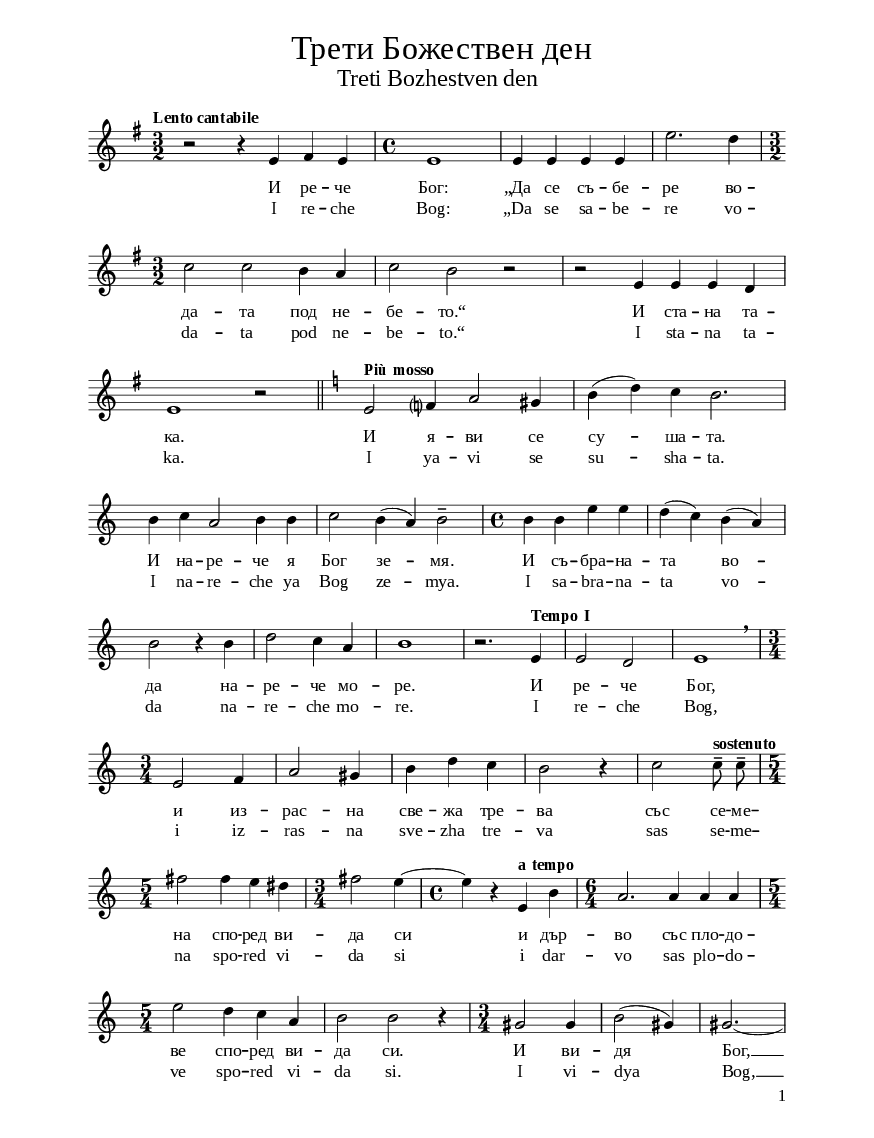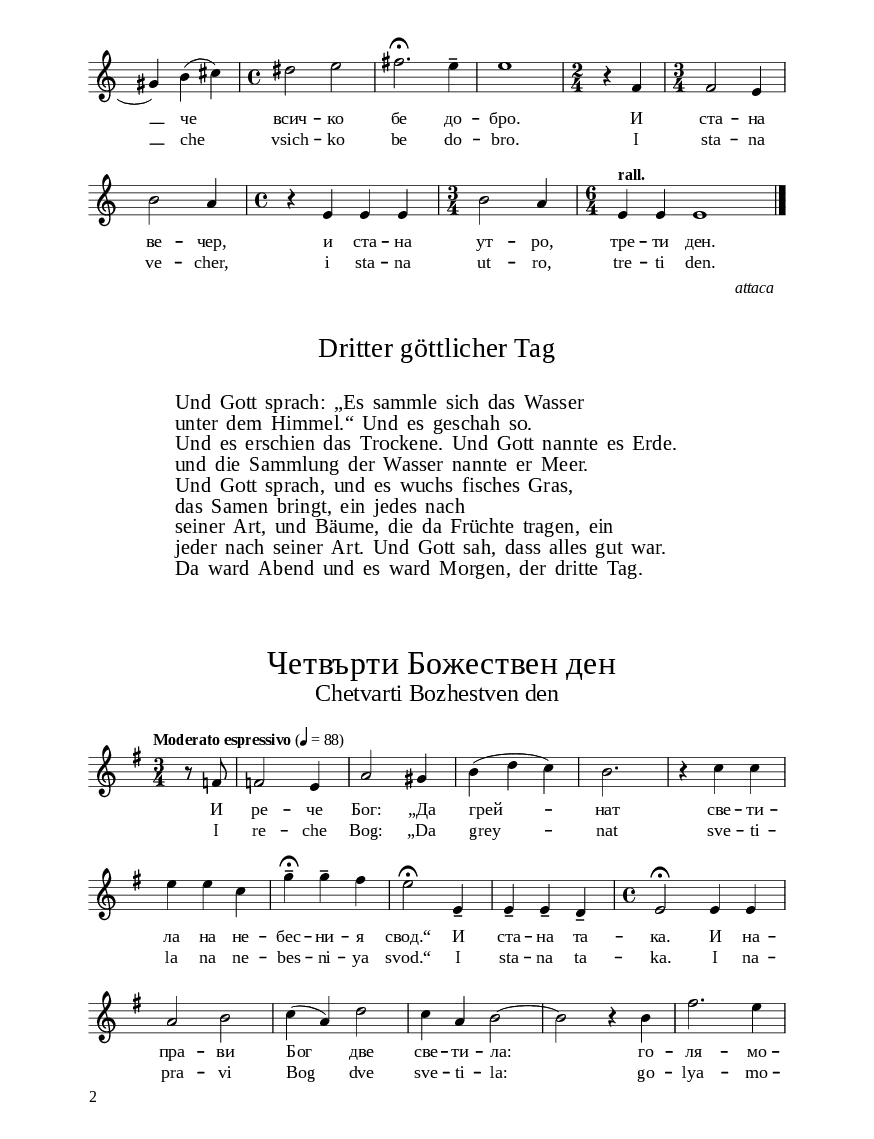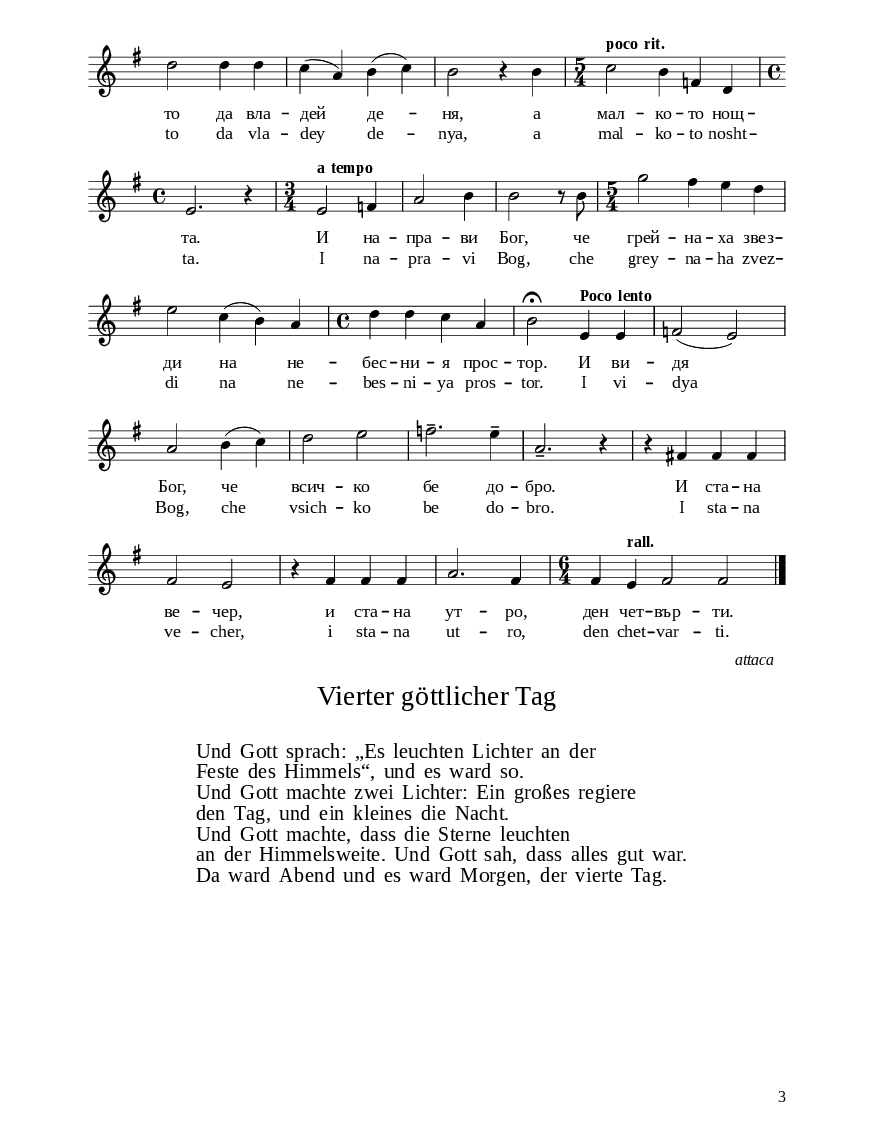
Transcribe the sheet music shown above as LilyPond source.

\version "2.24.0"

% include paper part and global functions
\include "include/globals.ily"

\bookpart {
  \include "include/bookpart-paper.ily"
  \score {
    \include "include/score-layout.ily"

    \new Voice \absolute {
      \clef treble
      \key g \major
      \time 3/2
      \tempo "Lento cantabile"
      \autoBeamOff
      r2 r4  e'4  fis'4
      e'4 | % 2
      \time 4/4  | % 2
      e'1 | % 3
      e'4  e'4  e'4  e'4 | % 4
      e''2. d''4 \break  | % 5
      \time 3/2   | % 5
      c''2 c''2 b'4  a'4 | % 6
      c''2 b'2 r2 | % 7
      r2  e'4  e'4  e'4  d'4 \break | % 8
      e'1 r2 \bar "||"
      \key c \major | % 9
      e'2 ^\markup{ \bold {Più mosso} }  f'?4  a'2
      gis'4 | \barNumberCheck #10
      b'4 ( d''4 ) c''4 b'2. \break | % 11
      b'4 c''4  a'2 b'4 b'4
      | % 12
      c''2 b'4 (  a'4 ) b'2 -- | % 13
      \time 4/4  | % 13
      b'4 b'4 e''4 e''4 | % 14
      d''4 ( c''4 ) b'4 (  a'4 )
      \break | % 15
      b'2 r4 b'4 | % 16
      d''2 c''4  a'4 | % 17
      b'1 | % 18
      r2.  e'4 ^\markup{ \bold {Tempo I} } | % 19
      e'2  d'2 | \barNumberCheck #20
      e'1 \breathe  \break | % 21
      \time 3/4  | % 21
      e'2  f'4  | % 22
      a'2  gis'4 | % 23
      b'4 d''4 c''4 | % 24
      b'2 r4 | % 25
      c''2 c''8 --  ^\markup{ \bold {sostenuto} }
      c''8 -- \break | % 26
      \time 5/4  | % 26
      fis''2 fis''4 e''4 dis''4 | % 27
      \time 3/4  | % 27
      fis''2 e''4 ~ | % 28
      \time 4/4  | % 28
      e''4 r4  e'4 ^\markup{ \bold {a tempo} }
      b'4 | % 29
      \time 6/4  | % 29
      a'2.  a'4  a'4  a'4 \break |
      \time 5/4  |
      e''2 d''4 c''4  a'4  | % 31
      b'2 b'2 r4 | % 32
      \time 3/4  | % 32
      gis'2  gis'4 | % 33
      b'2 (  gis'4 ) | % 34
      gis'2. ~ \break | % 35
      gis'4 b'4 ( cis''4 ) | % 36
      \time 4/4  | % 36
      dis''2 e''2  | % 37
      fis''2. ^\fermata e''4 -- | % 38
      e''1 | % 39
      \time 2/4  | % 39
      r4  f'4 |
      \time 3/4  |
      f'2  e'4 \break | % 41
      b'2  a'4 | % 42
      \time 4/4  | % 42
      r4  e'4  e'4  e'4 | % 43
      \time 3/4  | % 43
      b'2  a'4 | % 44
      \time 6/4  | % 44
      e'4 ^\markup{ \bold {rall.} }  e'4 e'1
      \bar "|."
    }

    \addlyrics {
      И
      ре -- че Бог: „Да се съ -- бе --
      ре во -- да -- та под не -- бе --
      то.“ И ста -- на та -- ка. И я --
      ви се су -- ша -- та. И на --
      ре -- че я Бог зе -- мя. И съ
      -- бра -- на -- та  во -- да на
      -- ре -- че мо -- ре. И ре -- че
      Бог, и из -- рас -- на све -- жа
      тре -- ва със се -- ме -- на спо --
      ред ви -- да си  и дър -- во
      със пло -- до -- ве спо -- ред ви --
      да си. И ви -- дя  Бог, __ че
      всич -- ко бе до -- бро. И ста
      -- на ве -- чер, и ста -- на ут --
      ро, тре -- ти ден.}
      \addlyrics {
        I
        re -- che Bog: „Da se sa -- be --
        re vo -- da -- ta pod ne -- be --
        to.“ I sta -- na ta -- ka. I ya --
        vi se su -- sha -- ta. I na --
        re -- che ya Bog ze -- mya. I sa
        -- bra -- na -- ta  vo -- da na
        -- re -- che mo -- re. I re -- che
        Bog, i iz -- ras -- na sve -- zha
        tre -- va sas se -- me -- na spo --
        red vi -- da si  i dar -- vo
        sas plo -- do -- ve spo -- red vi --
        da si. I vi -- dya  Bog, __ che
        vsich -- ko be do -- bro. I sta
        -- na ve -- cher, i sta -- na ut --
        ro, tre -- ti den.}

        \header {
          title = \titleFunc " Трети Божествен ден" "Treti Bozhestven den"
        }

        \midi{}

      } % score

      \markup \raise #2.8 \override #'(baseline-skip . 2) {
        \column {
          \fill-line \italic { "" "" \concat {"attaca" "   " }}
        }
      }

      \markup \empty-one

      % include foreign translation(s) of the song
      \version "2.24.1"

\markup \fill-line { \fontsize #deTitleFontSize "Dritter göttlicher Tag" }
\markup \null
\markup \null
\markup \fontsize #deCoupletFontSize {
  \hspace #7
  \override #`(baseline-skip . ,deCoupletBaselineSkip)

  \column {
    \line { " " }


    \line { " "Und Gott sprach: „Es sammle sich das Wasser}
    \line { " "unter dem Himmel.“ Und es geschah so.}
    \line { " "Und es erschien das Trockene. Und Gott nannte es Erde.} 
    \line { " " und die Sammlung der Wasser nannte er Meer.}
    \line { " "Und Gott sprach, und es wuchs fisches Gras,}
    \line { " "das Samen bringt, ein jedes nach}
    \line { " "seiner Art, und Bäume, die da Früchte tragen, ein}
    \line { " "jeder nach seiner Art. Und Gott sah, dass alles gut war.}
    \line { " " Da ward Abend und es ward Morgen, der dritte Tag.}


  }
}



       \markup \empty-three


       \include "include/bookpart-paper.ily"
  \score {
    \include "include/score-layout.ily"

    \new Voice \absolute {
      \clef treble
      \key g \major
      \time 3/4
      \tempoFunc "Moderato espressivo" 4 "88"
      \autoBeamOff
      \partial 4
      r8  f'8  | % 2
      f'2  e'4 | % 3
      a'2  gis'4 | % 4
      b'4 ( d''4 c''4 ) | % 5
      b'2. | % 6
      r4 c''4 c''4 \break  | % 7
      e''4 e''4 c''4 | % 8
      g''4 ^\fermata -- g''4 -- fis''4
      | % 9
      e''2 ^\fermata  e'4 -- |
      e'4 --  e'4 --  d'4 -- | % 11
      \time 4/4  | % 11
      e'2 ^\fermata  e'4  e'4 \break | % 12
      a'2 b'2 | % 13
      c''4 (  a'4 ) d''2 | % 14
      c''4  a'4 b'2 ~ | % 15
      b'2 r4 b'4 | % 16
      fis''2. e''4 \break  | % 17
      d''2 d''4 d''4 | % 18
      c''4 (  a'4 ) b'4 ( c''4 ) | % 19
      b'2 r4 b'4 |
      \time 5/4  |
      c''2 ^\markup{ \bold {poco rit.} } b'4
      f'4  d'4 \break | % 21
      \time 4/4  | % 21
      e'2. r4 | % 22
      \time 3/4  | % 22
      e'2 ^\markup{ \bold {a tempo} }  f'4 | % 23
      a'2 b'4 | % 24
      b'2 r8 b'8 | % 25
      \time 5/4  | % 25
      g''2 fis''4 e''4 d''4 \break  | % 26
      e''2 c''4 ( b'4 )  a'4 | % 27
      \time 4/4  | % 27
      d''4 d''4 c''4  a'4 | % 28
      b'2 ^\fermata  e'4 ^\markup{ \bold {Poco lento} }
      e'4 | % 29
      f'2 (  e'2 ) \break |
      a'2 b'4 ( c''4 ) | % 31
      d''2 e''2 | % 32
      f''2. -- e''4 --  | % 33
      a'2. -- r4 | % 34
      r4  fis'!4  fis'4  fis'4 \break | % 35
      fis'2  e'2 | % 36
      r4  fis'4  fis'4  fis'4 | % 37
      a'2.  fis'4 | % 38
      \time 6/4  | % 38
      fis'4  \tempo "rall." e'4  fis'2
      fis'2 \bar "|."
    }

    \addlyrics {
      И
      ре -- че Бог: „Да грей --
      нат све -- ти -- ла на не -- бес --
      ни -- я свод.“ И ста -- на та --
      ка. И на -- пра -- ви Бог  две
      све -- ти -- ла:  го -- ля -- мо --
      то да вла -- дей  де -- ня,
      а мал -- ко -- то нощ -- та. И на --
      пра -- ви Бог, че грей -- на -- ха
      звез -- ди на  не -- бес -- ни --
      я прос -- тор. И ви -- дя  Бог,
      че  всич -- ко бе до -- бро. И
      ста -- на ве -- чер, и ста -- на
      ут -- ро, ден чет -- вър -- ти.}
      \addlyrics {
        I
        re -- che Bog: „Da grey --
        nat sve -- ti -- la na ne -- bes --
        ni -- ya svod.“ I sta -- na ta --
        ka. I na -- pra -- vi Bog  dve
        sve -- ti -- la:  go -- lya -- mo --
        to da vla -- dey  de -- nya,
        a mal -- ko -- to nosht -- ta. I na --
        pra -- vi Bog, che grey -- na -- ha
        zvez -- di na  ne -- bes -- ni --
        ya pros -- tor. I vi -- dya  Bog,
        che  vsich -- ko be do -- bro. I
        sta -- na ve -- cher, i sta -- na
        ut -- ro, den chet -- var -- ti.}

        \header {
          title = \titleFunc " Четвърти Божествен ден" "Chetvarti Bozhestven den"
        }

        \midi{}

      } % score

      \markup \raise #2.8 \override #'(baseline-skip . 2) {
        \column {
          \fill-line \italic { "" "" \concat {"attaca" "   " }}
        }
      }
      
  

      % include foreign translation(s) of the song
      \version "2.24.2"

\markup \fill-line { \fontsize #deTitleFontSize "Vierter göttlicher Tag" }
\markup \null
\markup \null
\markup \fontsize #deCoupletFontSize {
  \hspace #9
  \override #`(baseline-skip . ,deCoupletBaselineSkip)

  \column {
    \line { " " }


 \line { " " Und Gott sprach: „Es leuchten Lichter an der}
 \line { " " Feste des Himmels“, und es ward so.}

 \line { " "  Und Gott machte zwei Lichter: Ein großes regiere}
 \line { " "  den Tag, und ein kleines die Nacht.}

 \line { " " Und Gott machte, dass die Sterne leuchten}
 \line { " " an der Himmelsweite. Und Gott sah, dass alles gut war.}
 
  \line { " " Da ward Abend und es ward Morgen, der vierte Tag.}

  }
}



      

    } % bookpart

    % Più mosso
    %
